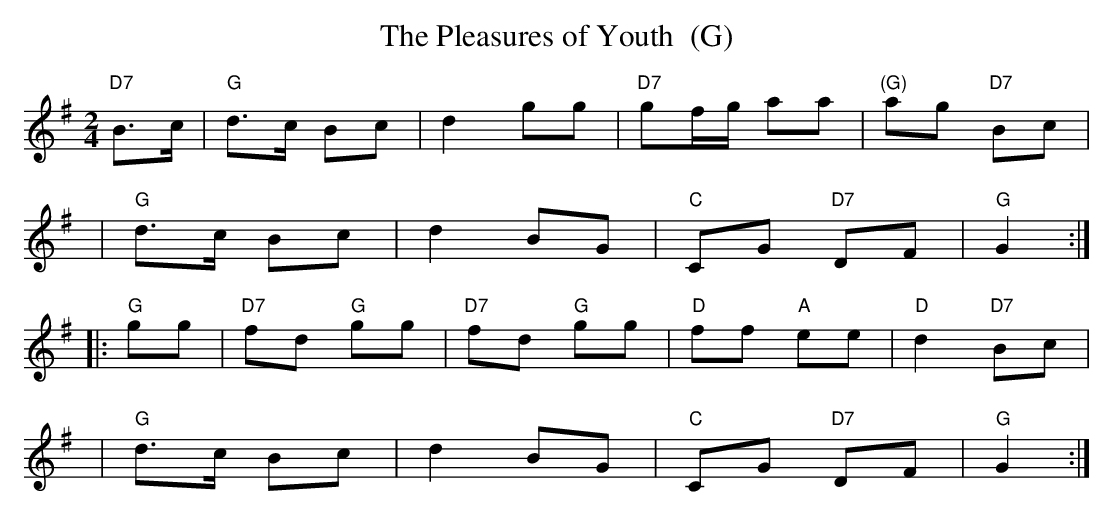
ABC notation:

X:1
T: The Pleasures of Youth  (G)
M: 2/4
L: 1/8
K: G
 "D7"B>c | "G"d>c Bc | d2 gg | "D7"gf/g/ aa | "(G)"ag "D7"Bc |
     y6  | "G"d>c Bc | d2 BG | "C"CG "D7"DF | "G"G2 :|
|: "G"gg | "D7"fd "G"gg | "D7"fd "G"gg | "D"ff "A"ee | "D"d2 "D7"Bc |
     y6  | "G"d>c Bc | d2 BG | "C"CG "D7"DF | "G"G2 :|
